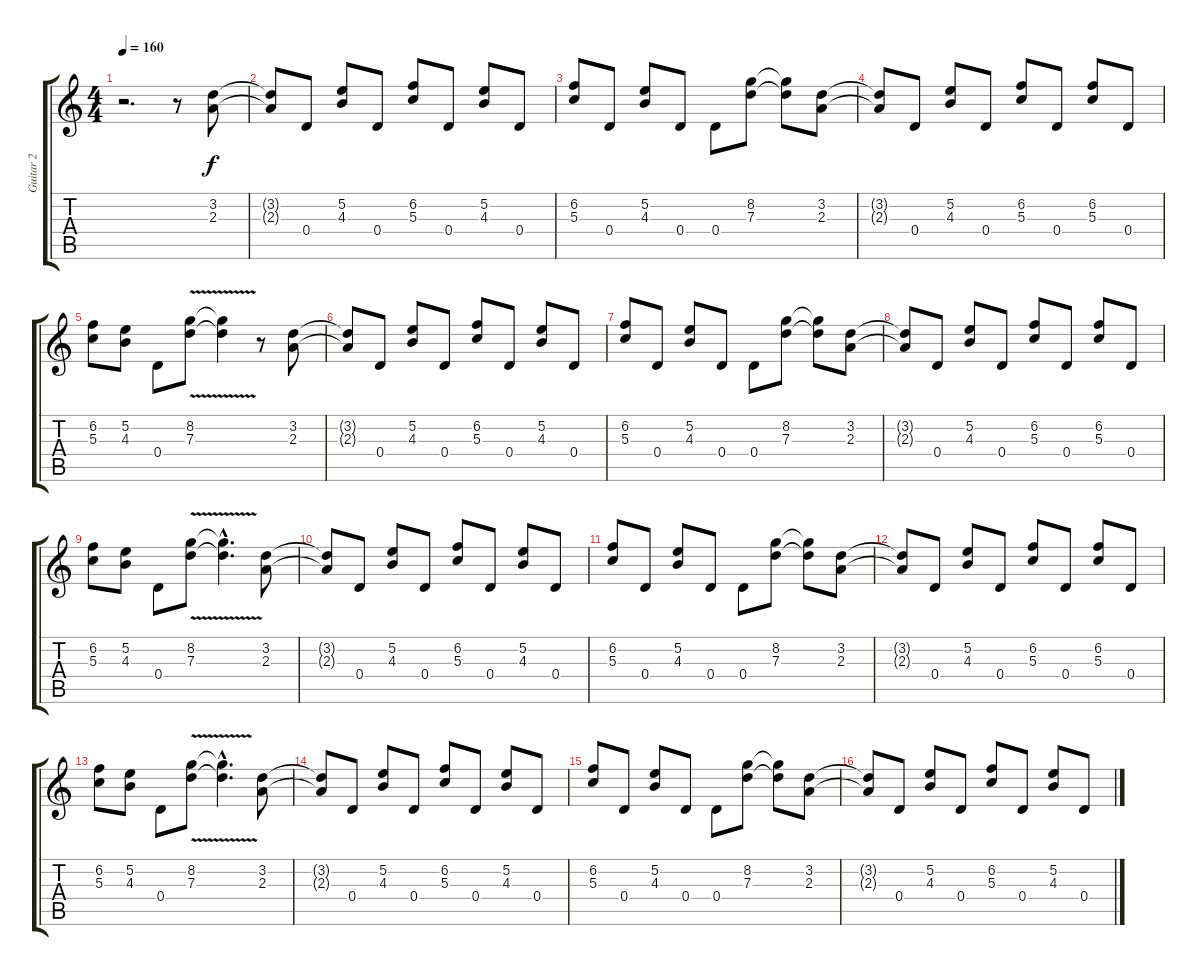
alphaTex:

\track ("Guitar 2" "Guitar 2") {instrument overdrivenguitar}
\staff {score tabs}
\tuning (E4 B3 G3 D3 A2 E2) {hide}
\ts (4 4)
\tempo 160
\clef g2
\ks c
r.2{d dy f instrument overdrivenguitar} r.8 (3.2 2.3).8 |
(3.2{t} 2.3{t}).8 0.4.8 (5.2 4.3).8 0.4.8 (6.2 5.3).8 0.4.8 (5.2 4.3).8 0.4.8 |
(6.2 5.3).8 0.4.8 (5.2 4.3).8 0.4.8 0.4.8 (8.2 7.3).8 (8.2{t} 7.3{t}).8 (3.2 2.3).8 |
(3.2{t} 2.3{t}).8 0.4.8 (5.2 4.3).8 0.4.8 (6.2 5.3).8 0.4.8 (6.2 5.3).8 0.4.8 |
(6.2 5.3).8 (5.2 4.3).8 0.4.8 (8.2 7.3{v}).8 (8.2{t} 7.3{t}).4 r.8 (3.2 2.3).8 |
(3.2{t} 2.3{t}).8 0.4.8 (5.2 4.3).8 0.4.8 (6.2 5.3).8 0.4.8 (5.2 4.3).8 0.4.8 |
(6.2 5.3).8 0.4.8 (5.2 4.3).8 0.4.8 0.4.8 (8.2 7.3).8 (8.2{t} 7.3{t}).8 (3.2 2.3).8 |
(3.2{t} 2.3{t}).8 0.4.8 (5.2 4.3).8 0.4.8 (6.2 5.3).8 0.4.8 (6.2 5.3).8 0.4.8 |
(6.2 5.3).8 (5.2 4.3).8 0.4.8 (8.2 7.3{v}).8 (8.2{hac t} 7.3{hac t}).4{d} (3.2 2.3).8 |
(3.2{t} 2.3{t}).8 0.4.8 (5.2 4.3).8 0.4.8 (6.2 5.3).8 0.4.8 (5.2 4.3).8 0.4.8 |
(6.2 5.3).8 0.4.8 (5.2 4.3).8 0.4.8 0.4.8 (8.2 7.3).8 (8.2{t} 7.3{t}).8 (3.2 2.3).8 |
(3.2{t} 2.3{t}).8 0.4.8 (5.2 4.3).8 0.4.8 (6.2 5.3).8 0.4.8 (6.2 5.3).8 0.4.8 |
(6.2 5.3).8 (5.2 4.3).8 0.4.8 (8.2 7.3{v}).8 (8.2{hac t} 7.3{hac t}).4{d} (3.2 2.3).8 |
(3.2{t} 2.3{t}).8 0.4.8 (5.2 4.3).8 0.4.8 (6.2 5.3).8 0.4.8 (5.2 4.3).8 0.4.8 |
(6.2 5.3).8 0.4.8 (5.2 4.3).8 0.4.8 0.4.8 (8.2 7.3).8 (8.2{t} 7.3{t}).8 (3.2 2.3).8 |
(3.2{t} 2.3{t}).8 0.4.8 (5.2 4.3).8 0.4.8 (6.2 5.3).8 0.4.8 (5.2 4.3).8 0.4.8
